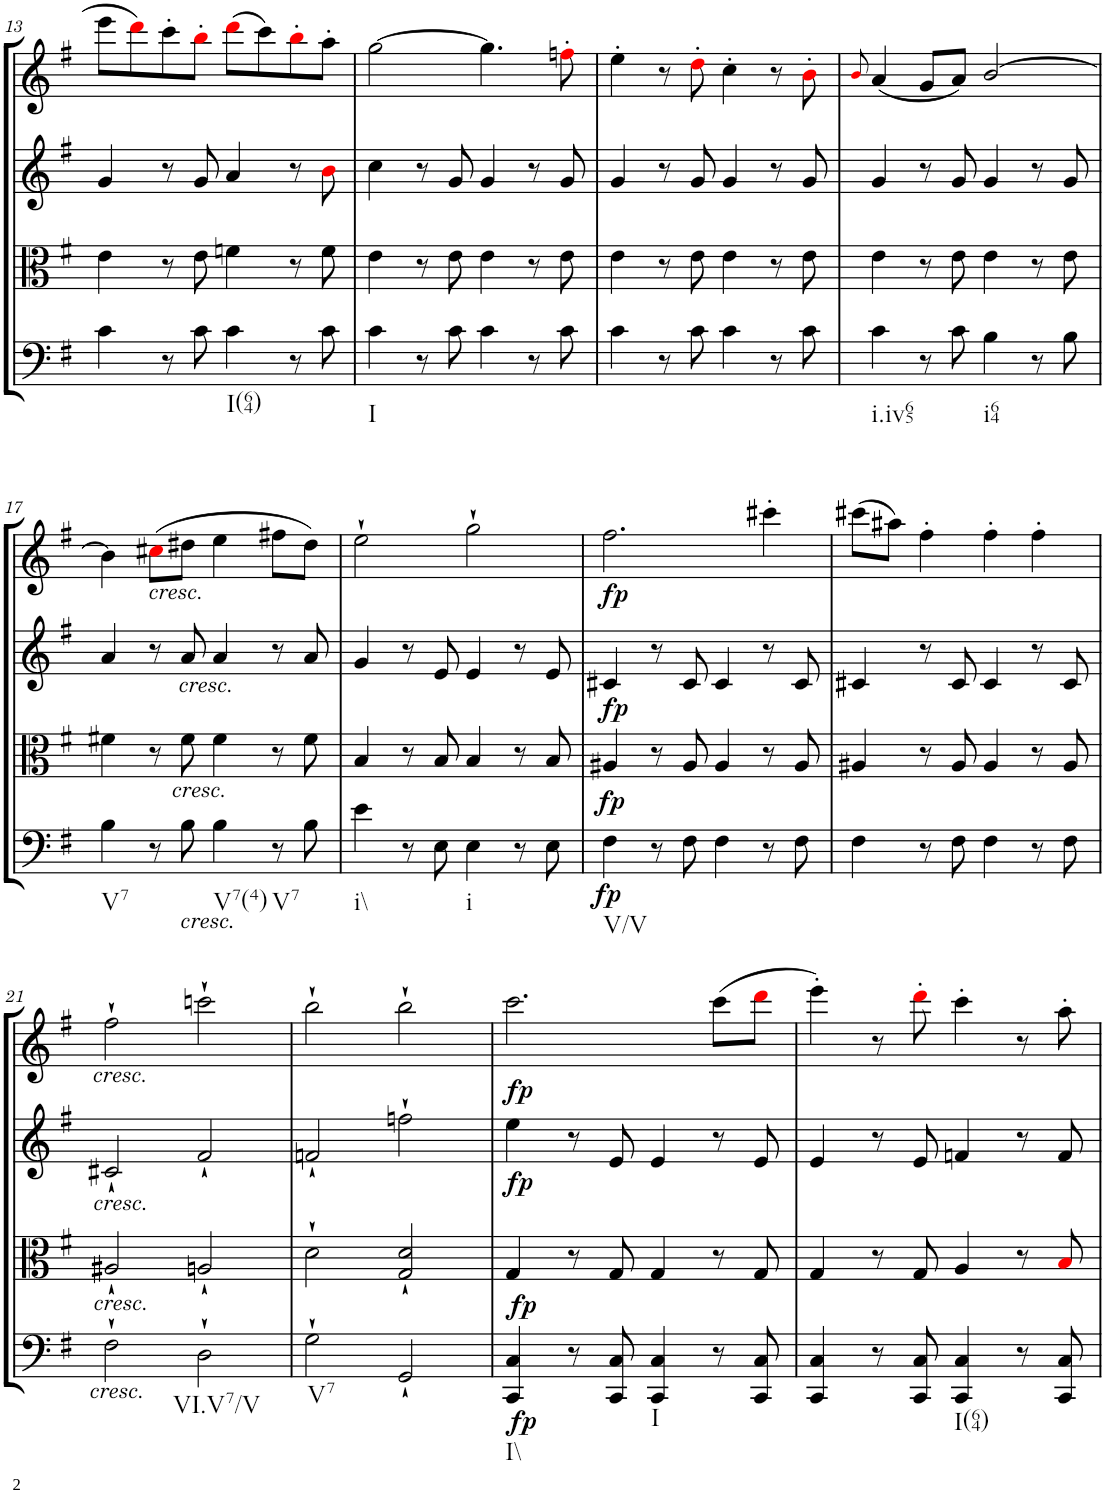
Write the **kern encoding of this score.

**kern	**dynam	**kern	**dynam	**kern	**dynam	**kern	**dynam
*part4	*part4	*part3	*part3	*part2	*part2	*part1	*part1
*staff4	*staff4	*staff3	*staff3	*staff2	*staff2	*staff1	*staff1
*I"Violoncello.	*	*I"Viola	*	*I"Violin II.	*	*I"Violin I.	*
*I'Vc	*	*I'Vla	*	*I'Vln	*	*I'Vln	*
!!LO:PB:g=z
*clefF4	*	*clefC3	*	*clefG2	*	*clefG2	*
*k[f#]	*	*k[f#]	*	*k[f#]	*	*k[f#]	*
*M2/2	*	*M2/2	*	*M2/2	*	*M2/2	*
*met(c|)	*	*met(c|)	*	*met(c|)	*	*met(c|)	*
=13	=13	=13	=13	=13	=13	=13	=13
4c\	.	4e\	.	4g/	.	8eee\L	.
.	.	.	.	.	.	8dddi\	.
8r	.	8r	.	8r	.	8ccc'\	.
8c\	.	8e\	.	8g/	.	8bb'i\J	.
!LO:TX:b:t=I(64)	!	!	!	!	!	!	!
4c\	.	4fn\	.	4a/	.	(8dddi\L	.
.	.	.	.	.	.	8ccc\)	.
8r	.	8r	.	8r	.	8bb'i\	.
8c\	.	8f\	.	8bi\	.	8aa'\J	.
=14	=14	=14	=14	=14	=14	=14	=14
!LO:TX:b:t=I	!	!	!	!	!	!	!
4c\	.	4e\	.	4cc\	.	[2gg\	.
8r	.	8r	.	8r	.	.	.
8c\	.	8e\	.	8g/	.	.	.
4c\	.	4e\	.	4g/	.	4.gg\]	.
8r	.	8r	.	8r	.	.	.
8c\	.	8e\	.	8g/	.	8ffn'i\	.
=15	=15	=15	=15	=15	=15	=15	=15
4c\	.	4e\	.	4g/	.	4ee'\	.
8r	.	8r	.	8r	.	8r	.
8c\	.	8e\	.	8g/	.	8dd'i\	.
4c\	.	4e\	.	4g/	.	4cc'\	.
8r	.	8r	.	8r	.	8r	.
8c\	.	8e\	.	8g/	.	8b'i\	.
=16	=16	=16	=16	=16	=16	=16	=16
.	.	.	.	.	.	8qbi/	.
!LO:TX:b:t=i.iv65	!	!	!	!	!	!	!
4c\	.	4e\	.	4g/	.	(4a/	.
8r	.	8r	.	8r	.	8g/L	.
8c\	.	8e\	.	8g/	.	8a/J)	.
!LO:TX:b:t=i64	!	!	!	!	!	!	!
4B\	.	4e\	.	4g/	.	[2b/	.
8r	.	8r	.	8r	.	.	.
8B\	.	8e\	.	8g/	.	.	.
!!LO:LB:g=z
=17	=17	=17	=17	=17	=17	=17	=17
!LO:TX:b:t=V7	!	!	!	!	!	!	!
4B\	.	4f#X\	.	4a/	.	4b\]	.
!	!	!	!	!	!	!LO:TX:b:i:t=cresc.	!
8r	.	8r	.	8r	.	(8cc#Xi\L	.
!	!	!	!	!LO:TX:b:i:t=cresc.	!	!	!
!	!	!LO:TX:b:i:t=cresc.	!	!	!	!	!
!LO:TX:b:i:t=cresc.	!	!	!	!	!	!	!
8B\	.	8f#\	.	8a/	.	8dd#X\J	.
!LO:TX:b:t=V7(4)	!	!	!	!	!	!	!
4B\	.	4f#\	.	4a/	.	4ee\	.
!LO:TX:b:t=V7	!	!	!	!	!	!	!
8r	.	8r	.	8r	.	8ff#X\L	.
8B\	.	8f#\	.	8a/	.	8dd#\J)	.
=18	=18	=18	=18	=18	=18	=18	=18
!LO:TX:b:t=i\\	!	!	!	!	!	!	!
4e\	.	4B/	.	4g/	.	2ee`\	.
8r	.	8r	.	8r	.	.	.
8E\	.	8B/	.	8e/	.	.	.
!LO:TX:b:t=i	!	!	!	!	!	!	!
4E\	.	4B/	.	4e/	.	2gg`\	.
8r	.	8r	.	8r	.	.	.
8E\	.	8B/	.	8e/	.	.	.
=19	=19	=19	=19	=19	=19	=19	=19
!LO:TX:b:t=V/V	!	!	!	!	!	!	!
!	!LO:DY:b	!	!	!	!	!	!
!	!LO:DY:n=1:a	!	!	!	!LO:DY:b	!	!
!	!	!	!	!	!LO:DY:n=1:a	!	!
4F#\	fp fp	4A#X/	.	4c#X/	fp fp	2.ff#\	.
8r	.	8r	.	8r	.	.	.
8F#\	.	8A#/	.	8c#/	.	.	.
4F#\	.	4A#/	.	4c#/	.	.	.
8r	.	8r	.	8r	.	4ccc#X'\	.
8F#\	.	8A#/	.	8c#/	.	.	.
=20	=20	=20	=20	=20	=20	=20	=20
4F#\	.	4A#X/	.	4c#X/	.	(8ccc#X\L	.
.	.	.	.	.	.	8aa#X\J)	.
8r	.	8r	.	8r	.	4ff#'\	.
8F#\	.	8A#/	.	8c#/	.	.	.
4F#\	.	4A#/	.	4c#/	.	4ff#'\	.
8r	.	8r	.	8r	.	4ff#'\	.
8F#\	.	8A#/	.	8c#/	.	.	.
!!LO:LB:g=z
=21	=21	=21	=21	=21	=21	=21	=21
!	!	!	!	!	!	!LO:TX:b:i:t=cresc.	!
!	!	!	!	!LO:TX:b:i:t=cresc.	!	!	!
!	!	!LO:TX:b:i:t=cresc.	!	!	!	!	!
!LO:TX:b:i:t=cresc.	!	!	!	!	!	!	!
2F#`\	.	2A#X`/	.	2c#X`/	.	2ff#`\	.
!LO:TX:b:t=VI.V7/V	!	!	!	!	!	!	!
2D`\	.	2An`/	.	2f#`/	.	2cccn`\	.
=22	=22	=22	=22	=22	=22	=22	=22
!LO:TX:b:t=V7	!	!	!	!	!	!	!
2G`\	.	2d`\	.	2fn`/	.	2bb`\	.
2GG`/	.	2G/` 2d/`	.	2ffn`\	.	2bb`\	.
=23	=23	=23	=23	=23	=23	=23	=23
!LO:TX:b:t=I\\	!	!	!	!	!	!	!
!	!LO:DY:b	!	!LO:DY:b	!	!LO:DY:b	!	!LO:DY:b
4CC/ 4C/	fp	4G/	fp	4ee\	fp	2.ccc\	fp
8r	.	8r	.	8r	.	.	.
8CC/ 8C/	.	8G/	.	8e/	.	.	.
!LO:TX:b:t=I	!	!	!	!	!	!	!
4CC/ 4C/	.	4G/	.	4e/	.	.	.
8r	.	8r	.	8r	.	(8ccc\L	.
8CC/ 8C/	.	8G/	.	8e/	.	8dddi\J	.
=24	=24	=24	=24	=24	=24	=24	=24
4CC/ 4C/	.	4G/	.	4e/	.	4eee'\)	.
8r	.	8r	.	8r	.	8r	.
8CC/ 8C/	.	8G/	.	8e/	.	8ddd'i\	.
!LO:TX:b:t=I(64)	!	!	!	!	!	!	!
4CC/ 4C/	.	4A/	.	4fn/	.	4ccc'\	.
8r	.	8r	.	8r	.	8r	.
8CC/ 8C/	.	8Bi/	.	8f/	.	8aa'\	.
=	=	=	=	=	=	=	=
*-	*-	*-	*-	*-	*-	*-	*-
